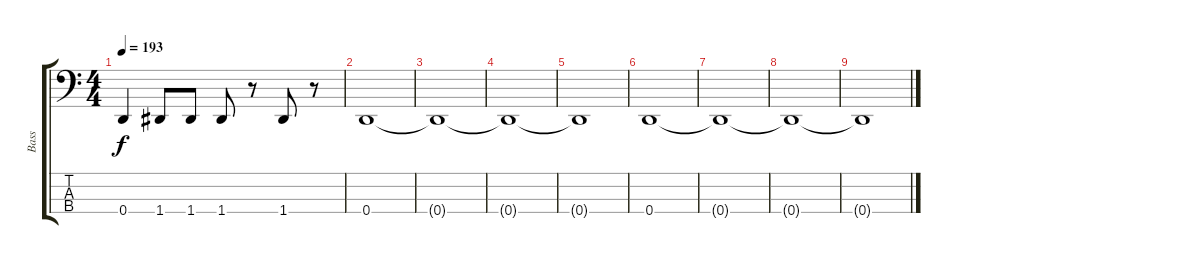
\track ("Bass" "Bass") {instrument electricbassfinger}
\staff {score tabs}
\tuning (F2 C2 G1 D1) {hide}
\ts (4 4)
\tempo 193
\clef f4
\ks c
0.4{t}.4{dy f} 1.4.8 1.4.8 1.4.8 r.8 1.4.8 r.8 |
0.4.1 |
0.4{t}.1 |
0.4{t}.1 |
0.4{t}.1 |
0.4.1 |
0.4{t}.1 |
0.4{t}.1 |
0.4{t}.1
